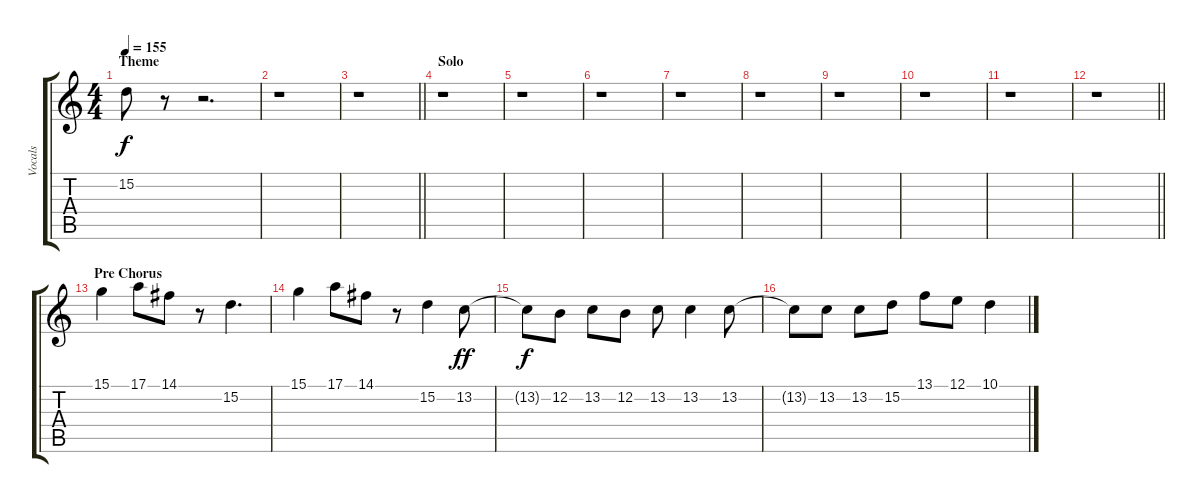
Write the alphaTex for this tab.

\track ("Vocals" "Vocals") {instrument lead6voice}
\staff {score tabs}
\tuning (E4 B3 G3 D3 A2 E2) {hide}
\ts (4 4)
\section ("" "Theme")
\tempo 155
\clef g2
\ks c
15.2.8{dy f} r.8 r.2{d} |
r.1 |
\barLineRight lightlight
r.1 |
\section ("" "Solo")
r.1 |
r.1 |
r.1 |
r.1 |
r.1 |
r.1 |
r.1 |
r.1 |
\barLineRight lightlight
r.1 |
\section ("" "Pre Chorus")
15.1.4 17.1.8 14.1.8 r.8 15.2.4{d} |
15.1.4 17.1.8 14.1.8 r.8 15.2.4 13.2.8{dy ff} |
13.2{t}.8{dy f} 12.2.8 13.2.8 12.2.8 13.2.8 13.2.4 13.2.8 |
13.2{t}.8 13.2.8 13.2.8 15.2.8 13.1.8 12.1.8 10.1.4
